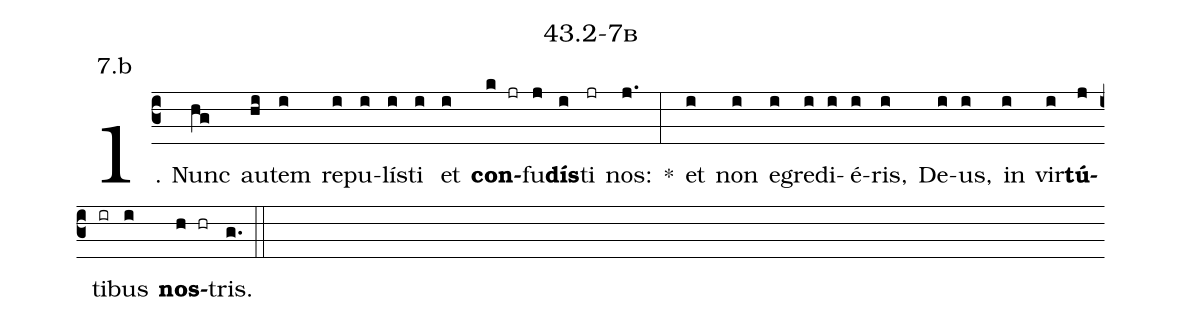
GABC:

name: 43.2-7b;
annotation: 7.b;
%%
(c3)1. Nunc(hg) au(hi)tem(i) re(i)pu(i)lís(i)ti(i) et(i) <b>con</b>(k jr)fu(j)<b>dís</b>(i)ti(jr) nos:(j.) *(:) et(i) non(i) e(i)gre(i)di(i)é(i)ris,(i) De(i)us,(i) in(i) vir(i)<b>tú</b>(j)ti(ir)bus(i) <b>nos</b>(h hr)tris.(g.) (::)
